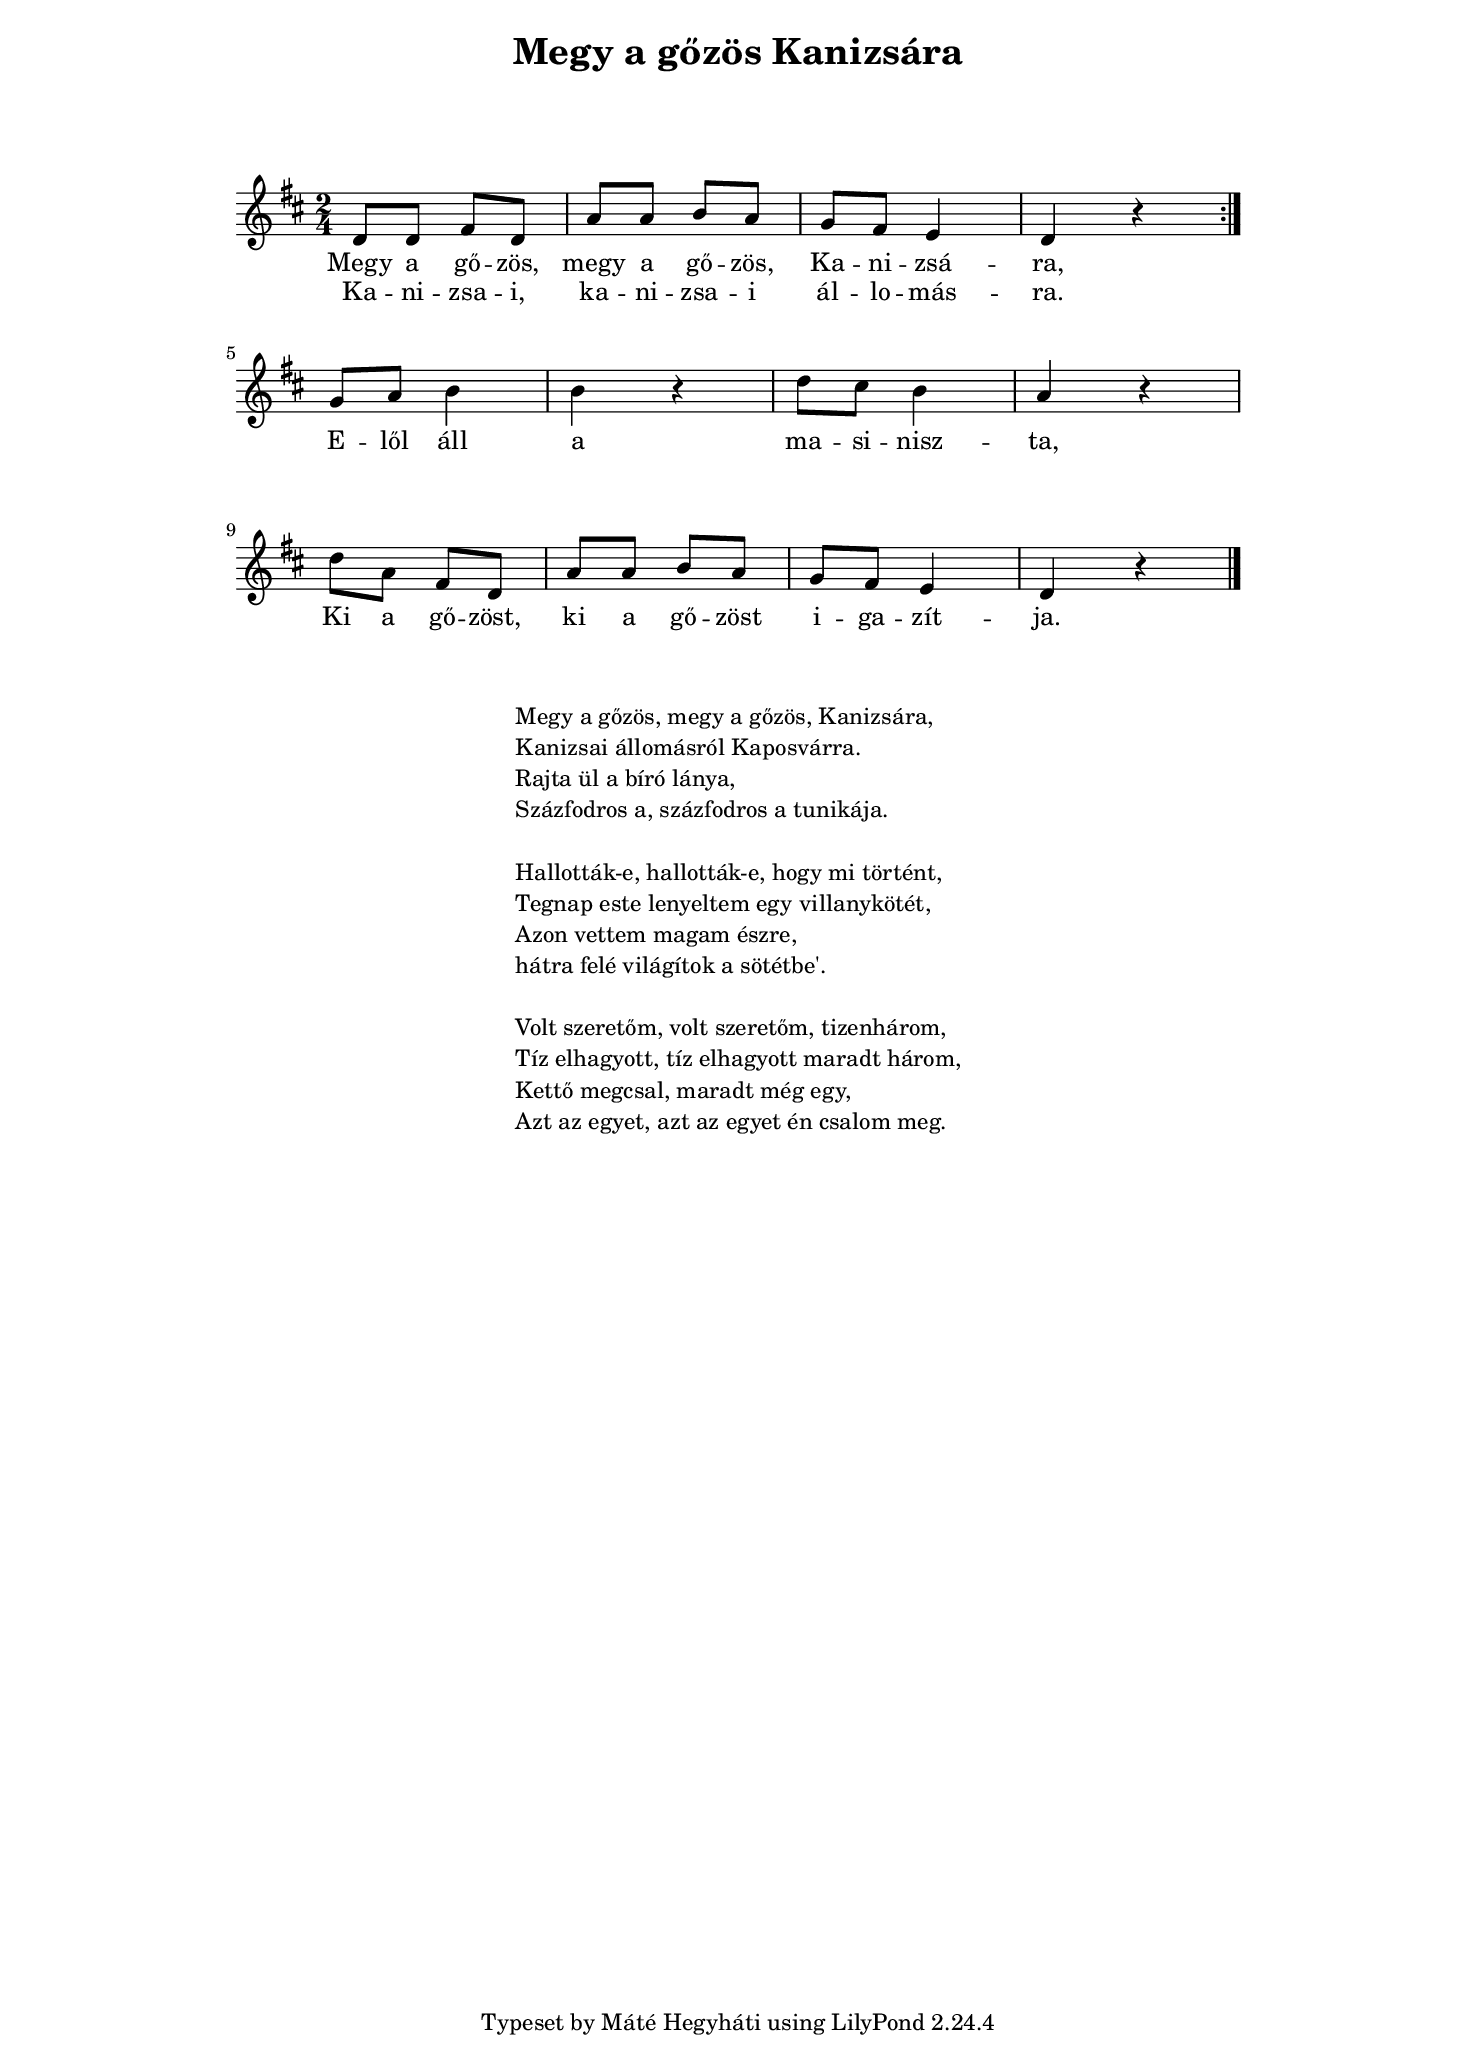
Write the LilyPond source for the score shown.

\version "2.12.3"

\header
{
  title = "Megy a gőzös Kanizsára"
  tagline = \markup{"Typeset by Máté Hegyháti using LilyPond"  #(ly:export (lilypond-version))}
}

\paper
{
  #(set-paper-size "b4")

  line-width = #170
  after-title-space = #30
  %annotate-spacing = ##t
  %between-system-padding = #20
  between-system-space = #30
  %ragged-last-bottom = ##f
  %ragged-bottom = ##f
  %%bottom-margin = #0
  %top-margin = #0

}



dal = {
  <<
    \new Voice
    {
      \set midiInstrument = #"violin"
      \time 2/4
      \clef violin
      \key d \major
      \transpose c c'
      {
        \repeat volta 2
        {
          d8 d fis d
          a a b a
          g fis e4
          d r
        }
        \break
        g8 a b4
        b r
        d'8 cis' b4
        a r
        \break
        d'8 a fis d
        a a b a
        g fis e4
        d r
      }
      \bar "|."
    }
    \addlyrics
    {
      Megy a gő -- zös, megy a gő -- zös, Ka -- ni -- zsá -- ra,
      E -- lől áll a ma -- si -- nisz -- ta,
      Ki a gő -- zöst, ki a gő -- zöst i -- ga -- zít -- ja.
    }
    \addlyrics
    {
      Ka -- ni -- zsa -- i, ka -- ni -- zsa -- i ál -- lo -- más -- ra.
    }
  >>
}


\score
{
  \dal

  \layout
  {
    indent = #0
  }
}



\score
{
  \unfoldRepeats{
  \dal
  }
  \midi
  {
    \context
    {
      \Staff
      \remove "Staff_performer"
    }
    \context
    {
      \Voice
      \consists "Staff_performer"
    }
    \context
    {
      \Score
      tempoWholesPerMinute = #(ly:make-moment 96 4)
    }
  }

}

\markup
{
  \fill-line
  {
    \column
    {
      \hspace #0.1
      \line{Megy a gőzös, megy a gőzös, Kanizsára,}
      \line{Kanizsai állomásról Kaposvárra.}
      \line{Rajta ül a bíró lánya,}
      \line{Százfodros a, százfodros a tunikája.}

      \hspace #0.1
      \line{Hallották-e, hallották-e, hogy mi történt,}
      \line{Tegnap este lenyeltem egy villanykötét,}
      \line{Azon vettem magam észre,}
      \line{hátra felé világítok a sötétbe'.}

      \hspace #0.1
      \line{Volt szeretőm, volt szeretőm, tizenhárom,}
      \line{Tíz elhagyott, tíz elhagyott maradt három,}
      \line{Kettő megcsal, maradt még egy,}
      \line{Azt az egyet, azt az egyet én csalom meg.}
    }
  }
}
